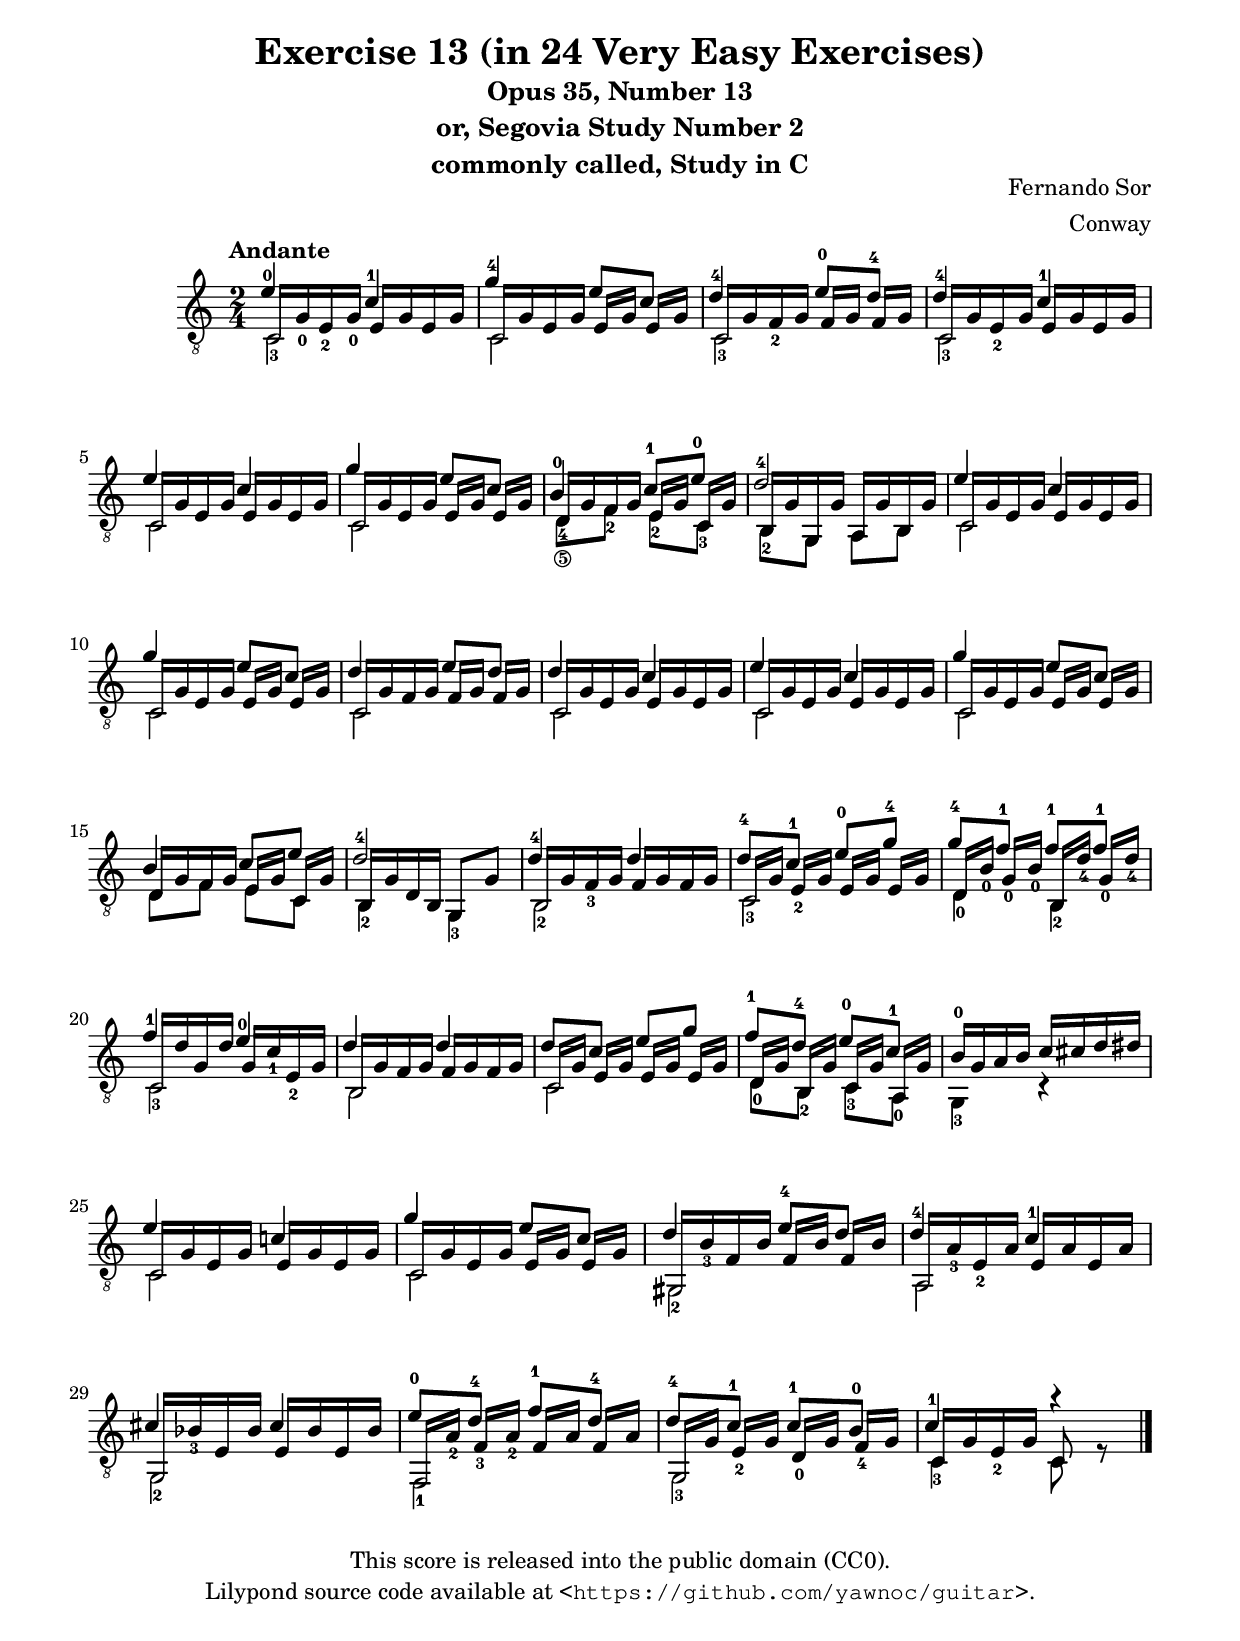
\version "2.18.2"


%%%%%%%%%%%%%%%%%%%%%%%%%%%%%%%%%%%%%%%%%%%%%%%%%%%%%%%%%%%%%%%%
% General
%%%%%%%%%%%%%%%%%%%%%%%%%%%%%%%%%%%%%%%%%%%%%%%%%%%%%%%%%%%%%%%%

\paper {
  top-margin = 1.5\cm
  left-margin = 1.5\cm
  right-margin = 1.5\cm
  bottom-margin = 1.5\cm
  ragged-last-bottom = ##f
  footnote-separator-markup = \markup { \vspace #1.5 }
}

globalSettings = {
  \accidentalStyle modern
  \compressFullBarRests
  \mergeDifferentlyHeadedOn
  \mergeDifferentlyDottedOn
  \numericTimeSignature
  \pointAndClickOff
  \override TextScript.extra-offset = #'(0 . 0.7)
  \override Score.FootnoteItem.annotation-line = ##f
}

origin-url = "https://github.com/yawnoc/guitar"

\header {
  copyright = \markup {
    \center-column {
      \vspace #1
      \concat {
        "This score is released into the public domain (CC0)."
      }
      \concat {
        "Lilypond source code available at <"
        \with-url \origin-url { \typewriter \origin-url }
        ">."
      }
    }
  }
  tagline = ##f
}

triplet = #(define-music-function
  (parser location music) (ly:music?)
  #{
    \tuplet 3/2 { $music }
  #}
)

tripletDuple = #(define-music-function
  (parser location music) (ly:music?)
  #{
    \tuplet 6/4 { $music }
  #}
)

overrideBeamedStemLengths = #(define-scheme-function
  (parser location lengths) (list?)
  #{
    \override Stem.details.beamed-lengths = $lengths
  #}
)
revertBeamedStemLengths = { \revert Stem.details.beamed-lengths }

overrideBeamVerticalPositions = #(define-scheme-function
  (parser location positions) (pair?)
  #{
    \override Beam.positions = $positions
  #}
)

%%%%%%%%%%%%%%%%%%%%%%%%%%%%%%%%%%%%%%%%%%%%%%%%%%%%%%%%%%%%%%%%
% Semantic bar lines
%%%%%%%%%%%%%%%%%%%%%%%%%%%%%%%%%%%%%%%%%%%%%%%%%%%%%%%%%%%%%%%%

barLineGoto = { \bar "||" }
barLineKeyChange = { \bar "||" }
barLineEnd = { \bar "|." }

%%%%%%%%%%%%%%%%%%%%%%%%%%%%%%%%%%%%%%%%%%%%%%%%%%%%%%%%%%%%%%%%
% Guitar notation
%%%%%%%%%%%%%%%%%%%%%%%%%%%%%%%%%%%%%%%%%%%%%%%%%%%%%%%%%%%%%%%%

stringNumbersAbove = { \set stringNumberOrientations = #'(up) }
stringNumbersBelow = { \set stringNumberOrientations = #'(down) }

fingeringAbove = { \set fingeringOrientations = #'(up) }
fingeringBelow = { \set fingeringOrientations = #'(down) }
fingeringAleft = { \set fingeringOrientations = #'(left) }
fingeringAright = { \set fingeringOrientations = #'(right) }

startGraceMusic = {
  <>(
  \override Fingering.font-size = -6
}
stopGraceMusic = {
  \revert Fingering.font-size
  <>)
}

overrideHorizontalShift = #(define-scheme-function
  (parser location distance) (number?)
  #{
    \override NoteColumn.force-hshift = $distance
  #}
)
revertHorizontalShift = { \revert NoteColumn.force-hshift }

barreSpan = #(define-music-function
  (parser location label offsetPair music)
  (string? (pair? (cons 0 0)) ly:music?)
  (let
    (
      (elements (extract-named-music music '(NoteEvent EventChord)))
    )
    (if
      (pair? elements)
      (let
        (
          (first-element (first elements))
          (last-element (last elements))
        )
        (set!
          (ly:music-property first-element 'articulations)
          (cons
            (make-music 'TextSpanEvent 'span-direction -1)
            (ly:music-property first-element 'articulations)
          )
        )
        (set!
          (ly:music-property last-element 'articulations)
          (cons
            (make-music 'TextSpanEvent 'span-direction 1)
            (ly:music-property last-element 'articulations)
          )
        )
      )
    )
  )
  #{
    \once \override TextSpanner.font-shape = #'upright
    \once \override TextSpanner.style = #'line
    \once \override TextSpanner.extra-offset = #offsetPair
    \once \override TextSpanner.bound-details = #`(
      (left
        (text . ,#{ \markup { \raise #-0.7 { #label \hspace #0.7 }} #})
        (Y . 0)
        (padding . -0.8)
        (attach-dir . -2)
      )
      (right
        (text . ,#{ \markup { \draw-line #'(0 . -1.3) } #}) ;; draw hook
        (Y . 0)
        (padding . -0.5)
        (attach-dir . 2)
      )
    )
    \once \override TextSpanner #'after-line-breaking = #(lambda (grob)
      (let*
        (
          (originalGrob (ly:grob-original grob))
          (splitGrobs (ly:spanner-broken-into originalGrob))
        )
        (if
          (and
            (>= (length splitGrobs) 2)
            (not (eq? (car (last-pair splitGrobs)) grob))
          )
          (begin
            (ly:grob-set-nested-property! grob
              '(bound-details right text)
              #{ \markup { \draw-line #'(0 . 0) } #} ;; suppress draw hook
            )
            (ly:grob-set-property! grob
              'extra-offset
              (cons
                (car offsetPair)
                (+ (cdr offsetPair) 0.7) ;; correction for suppressed hook
              )
            )
            (ly:grob-set-nested-property! grob
              '(bound-details right padding)
              #'-3 ;; increase spanner length
            )
          )
        )
      )
    )
    $music
  #}
)

barre = #(define-scheme-function
  (parser location label) (string?)
  #{
    \markup {
      \center-align {
        \hspace #0.7
        $label
      }
    }
  #}
)

nudgeNextBarre = #(define-scheme-function
  (parser location distance) (number?)
  #{
    \once \override TextScript.X-offset = $distance
  #}
)

position = #(define-scheme-function
  (parser location label) (string?)
  #{
    \markup {
      \center-align {
        \hspace #0.5
        $label
      }
    }
  #}
)

#(define-markup-command
  (markupString layout properties stringNumber) (markup?)
  (interpret-markup layout properties
    #{
      \markup \circle { \bold #stringNumber }
    #}
  )
)

#(define-markup-command
  (resonatesOn layout properties note stringNumber) (markup? markup?)
  (interpret-markup layout properties
    #{
      \markup { #note "resonates on" \markupString #stringNumber }
    #}
  )
)

%%%%%%%%%%%%%%%%%%%%%%%%%%%%%%%%%%%%%%%%%%%%%%%%%%%%%%%%%%%%%%%%
% Goto statements
%%%%%%%%%%%%%%%%%%%%%%%%%%%%%%%%%%%%%%%%%%%%%%%%%%%%%%%%%%%%%%%%

overrideGotoVisibility = {
  \once \override Score.RehearsalMark #'break-visibility = #'#(#t #t #f)
}

makeGotoMark = #(define-scheme-function
  (parser location label) (string?)
  #{
    \mark \markup { \small \italic $label }
  #}
)

simultaneousMarkSeparator = {
  \cadenzaOn
    s1073741824 % stupid, but works
  \cadenzaOff
}

coda = {
  \overrideGotoVisibility
  \mark \markup { \musicglyph #"scripts.coda" }
}

fine = {
  \overrideGotoVisibility
  \makeGotoMark Fine
}

dcAlCoda = {
  \overrideGotoVisibility
  \makeGotoMark "D.C. al Coda"
}

dcAlFine = {
  \overrideGotoVisibility
  \makeGotoMark "D.C. al Fine"
}

toCoda = {
  \overrideGotoVisibility
  \makeGotoMark "to Coda"
}



\header {
  title = "Exercise 13 (in 24 Very Easy Exercises)"
  subtitle = \markup {
    \center-column {
      "Opus 35, Number 13"
      "or, Segovia Study Number 2"
      "commonly called, Study in C"
    }
  }
  composer = "Fernando Sor"
  arranger = "Conway"
}


initialSignatures = {
  \tempo "Andante"
  \clef "treble_8"
  \key c \major
  \time 2/4
}


overrideHorizontalShiftLeftABit = { \overrideHorizontalShift #-0.4 }


highVoiceMusic = {
  
  \globalSettings
  \overrideHorizontalShiftLeftABit
  \fingeringAbove
  
  % Home theme
  \barNumberCheck #1
  \relative c' {
    \shiftOn
    <e-0>4 <c-1> |
    <g'-4>4 e8 c |
    <d-4>4 <e-0>8 <d-4> |
    <d-4>4 <c-1> |
    e4 c |
    g'4 e8 c |
    <b-0>4 <c-1>8 <e-0> |
    <d-4>2 |
  }
  
  % Home theme again
  \barNumberCheck #9
  \relative c' {
    e4 c |
    g'4 e8 c |
    d4 e8 d |
    d4 c |
    e4 c |
    g'4 e8 c |
    b4 c8 e |
    <d-4>2 |
  }
  
  % Away theme
  \barNumberCheck #17
  \relative c' {
    <d-4>4 d |
    <d-4>8 <c-1> <e-0> <g-4> |
    <g-4>8 <f-1> <f-1> <f-1> |
    <f-1>4 <e-0> |
    d4 d |
    d8 c e g |
    <f-1>8 <d-4> <e-0> <c-1> |
    \revertHorizontalShift
    <b-0>16 g a b c cis d dis |
    \overrideHorizontalShiftLeftABit
  }
  
  % Home theme final
  \barNumberCheck #25
  \relative c' {
    e4 c |
    g'4 e8 c |
    d4 <e-4>8 d |
    <d-4>4 <c-1> |
    cis4 cis |
    <e-0>8 <d-4> <f-1> <d-4> |
    <d-4>8 <c-1> <c-1> <b-0> |
    <c-1>4 r4 \barLineEnd
  }
  
}


lowVoiceMusic = {
  
  \globalSettings
  \fingeringBelow
  
  % Home theme
  \barNumberCheck #1
  \relative c {
    c2 |
    c2 |
    c2 |
    c2 |
    c2 |
    c2 |
    d8 f e c |
    b g a b |
  }
  
  % Home theme again
  \barNumberCheck #9
  \relative c {
    c2 |
    c2 |
    c2 |
    c2 |
    c2 |
    c2 |
    d8 f e c |
    b4 g |
  }
  
  % Away theme
  \barNumberCheck #17
  \relative c {
    b2 |
    c2 |
    d4 b |
    c2 |
    b2 |
    c2 |
    d8 b c a |
    <g-3>4 r4 |
  }
  
  % Home theme final
  \barNumberCheck #25
  \relative c {
    c2 |
    c2 |
    gis2 |
    a2 |
    g2 |
    f2 |
    g2 |
    c4 c8 r |
  }
  
}


middleVoiceMusic = {
  
  \globalSettings
  \fingeringBelow
  \stringNumbersBelow
  
  % Home theme
  \barNumberCheck #1
  \relative c {
    \shiftOff
    <c-3>16 <g'-0> <e-2> <g-0> e g e g |
    c, g' e g e[ g] e[ g] |
    <c,-3> g' <f-2> g f[ g] f[ g] |
    <c,-3> g' <e-2> g e g e g |
    c, g' e g e g e g |
    c, g' e g e[ g] e[ g] |
    \once \override Fingering.padding = #0.16
    \once \override StringNumber.padding = #1
    <d-4 \5> g <f-2> g <e-2>[ g] <c,-3>[ g'] |
    <b,-2> g' g, g' a, g' b, g' |
  }
  
  % Home theme again
  \barNumberCheck #9
  \relative c {
    c16 g' e g e g e g |
    c, g' e g e[ g] e[ g] |
    c, g' f g f[ g] f[ g] |
    c, g' e g e g e g |
    c, g' e g e g e g |
    c, g' e g e[ g] e[ g] |
    d g f g e[ g] c,[ g'] |
    <b,-2> g' d b <g-3>8 g' |
  }
  
  \override Fingering.staff-padding = #'()
  % Away theme
  \barNumberCheck #17
  \relative c {
    <b-2>16 g' <f-3> g f g f g |
    <c,-3>[ g'] <e-2>[ g] e[ g] e[ g] |
    <d-0>[ <b'-0>] <g-0>[ <b-0>] <b,-2>[ <d'-4>] <g,-0>[ <d'-4>] |
    <c,-3> d' g, d' g, <c-1> <e,-2> g |
    b, g' f g f g f g |
    c,[ g'] e[ g] e[ g] e[ g] |
    <d-0>[ g] <b,-2>[ g'] <c,-3>[ g'] <a,-0>[ g'] |
    s2 |
  }
  
  % Home theme final
  \barNumberCheck #25
  \relative c {
    c16 g' e g e g e g |
    c, g' e g e[ g] e[ g] |
    <gis,-2> <b'-3> f b f[ b] f[ b] |
    a, <a'-3> <e-2> a e a e a |
    <g,-2> <bes'-3> e, bes' e, bes' e, bes' |
    <f,-1>[ <a'-2>] <f-3>[ <a-2>] f[ a] f[ a] |
    <g,-3>[ g'] <e-2>[ g] <d-0>[ g] <f-4>[ g] |
    <c,-3> g' <e-2> g c,8 s |
  }
  
}


allMusic = {
  \new Staff \with {
    midiInstrument = #"acoustic guitar (nylon)"
  }
  \initialSignatures
  <<
    << \highVoiceMusic >>
      \\
    << \lowVoiceMusic >>
      \\
    << \middleVoiceMusic >>
  >>
}


\score {
  \allMusic
}

\score {
  \allMusic
  \midi { }
}
